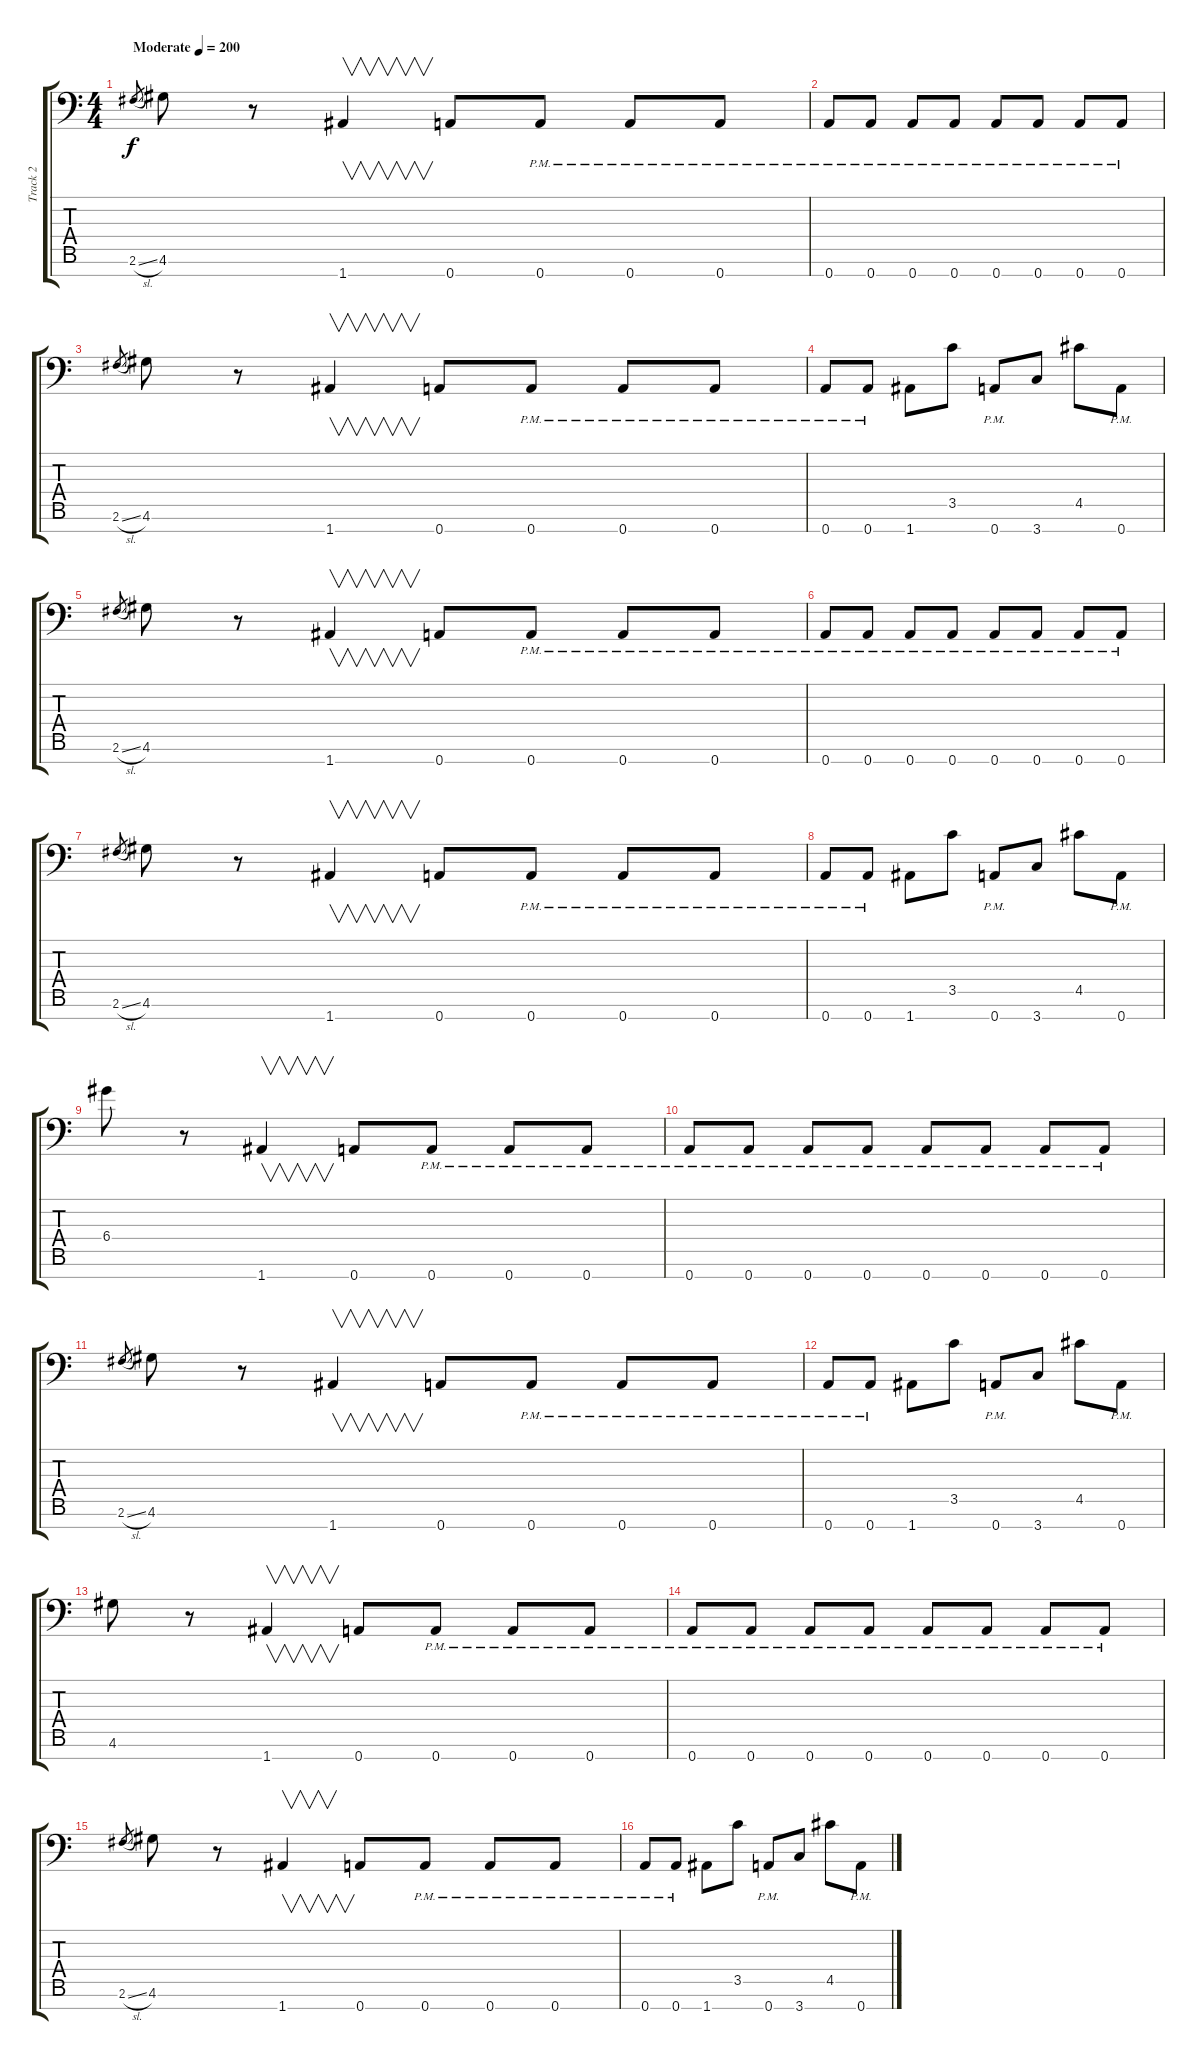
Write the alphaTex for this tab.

\track ("Track 2" "Track 2") {instrument distortionguitar}
\staff {score tabs}
\tuning (E4 B3 G3 D3 A2 E2 A1) {hide}
\ts (4 4)
\tempo (200 "Moderate")
\clef f4
\ks c
2.6{sl}.8{gr dy f instrument distortionguitar} 4.6.8 r.8 1.7.4{v} 0.7.8 0.7{pm}.8 0.7{pm}.8 0.7{pm}.8 |
0.7{pm}.8 0.7{pm}.8 0.7{pm}.8 0.7{pm}.8 0.7{pm}.8 0.7{pm}.8 0.7{pm}.8 0.7{pm}.8 |
2.6{sl}.8{gr} 4.6.8 r.8 1.7.4{v} 0.7.8 0.7{pm}.8 0.7{pm}.8 0.7{pm}.8 |
0.7{pm}.8 0.7{pm}.8 1.7.8 3.5.8 0.7{pm}.8 3.7.8 4.5.8 0.7{pm}.8 |
2.6{sl}.8{gr} 4.6.8 r.8 1.7.4{v} 0.7.8 0.7{pm}.8 0.7{pm}.8 0.7{pm}.8 |
0.7{pm}.8 0.7{pm}.8 0.7{pm}.8 0.7{pm}.8 0.7{pm}.8 0.7{pm}.8 0.7{pm}.8 0.7{pm}.8 |
2.6{sl}.8{gr} 4.6.8 r.8 1.7.4{v} 0.7.8 0.7{pm}.8 0.7{pm}.8 0.7{pm}.8 |
0.7{pm}.8 0.7{pm}.8 1.7.8 3.5.8 0.7{pm}.8 3.7.8 4.5.8 0.7{pm}.8 |
6.4.8 r.8 1.7.4{v} 0.7.8 0.7{pm}.8 0.7{pm}.8 0.7{pm}.8 |
0.7{pm}.8 0.7{pm}.8 0.7{pm}.8 0.7{pm}.8 0.7{pm}.8 0.7{pm}.8 0.7{pm}.8 0.7{pm}.8 |
2.6{sl}.8{gr} 4.6.8 r.8 1.7.4{v} 0.7.8 0.7{pm}.8 0.7{pm}.8 0.7{pm}.8 |
0.7{pm}.8 0.7{pm}.8 1.7.8 3.5.8 0.7{pm}.8 3.7.8 4.5.8 0.7{pm}.8 |
4.6.8 r.8 1.7.4{v} 0.7.8 0.7{pm}.8 0.7{pm}.8 0.7{pm}.8 |
0.7{pm}.8 0.7{pm}.8 0.7{pm}.8 0.7{pm}.8 0.7{pm}.8 0.7{pm}.8 0.7{pm}.8 0.7{pm}.8 |
2.6{sl}.8{gr} 4.6.8 r.8 1.7.4{v} 0.7.8 0.7{pm}.8 0.7{pm}.8 0.7{pm}.8 |
0.7{pm}.8 0.7{pm}.8 1.7.8 3.5.8 0.7{pm}.8 3.7.8 4.5.8 0.7{pm}.8
